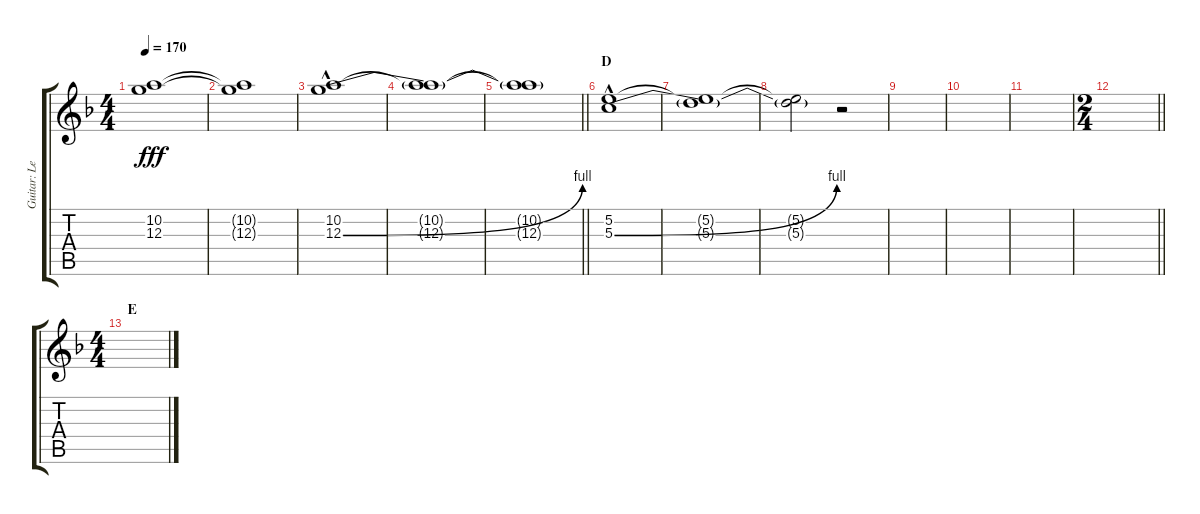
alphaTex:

\track ("Guitar: Lead" "Guitar: Le") {instrument overdrivenguitar}
\staff {score tabs}
\tuning (E4 B3 G3 D3 A2 D2) {hide}
\ts (4 4)
\tempo 170
\clef g2
\ks f
(10.2{t} 12.3{t}).1{dy fff} |
(10.2{t} 12.3{t}).1 |
(10.2{hac} 12.3{be (bend 0 0 60 4) hac}).1 |
(10.2{t} 12.3{t}).1 |
\barLineRight lightlight
(10.2{t} 12.3{t}).1 |
\section ("" "D")
(5.2{hac} 5.3{be (bend 0 0 60 4) hac}).1 |
(5.2{t} 5.3{t}).1 |
(5.2{t} 5.3{t}).2 r.2 |
|
|
|
\ts (2 4)
\barLineRight lightlight
|
\ts (4 4)
\section ("" "E")
